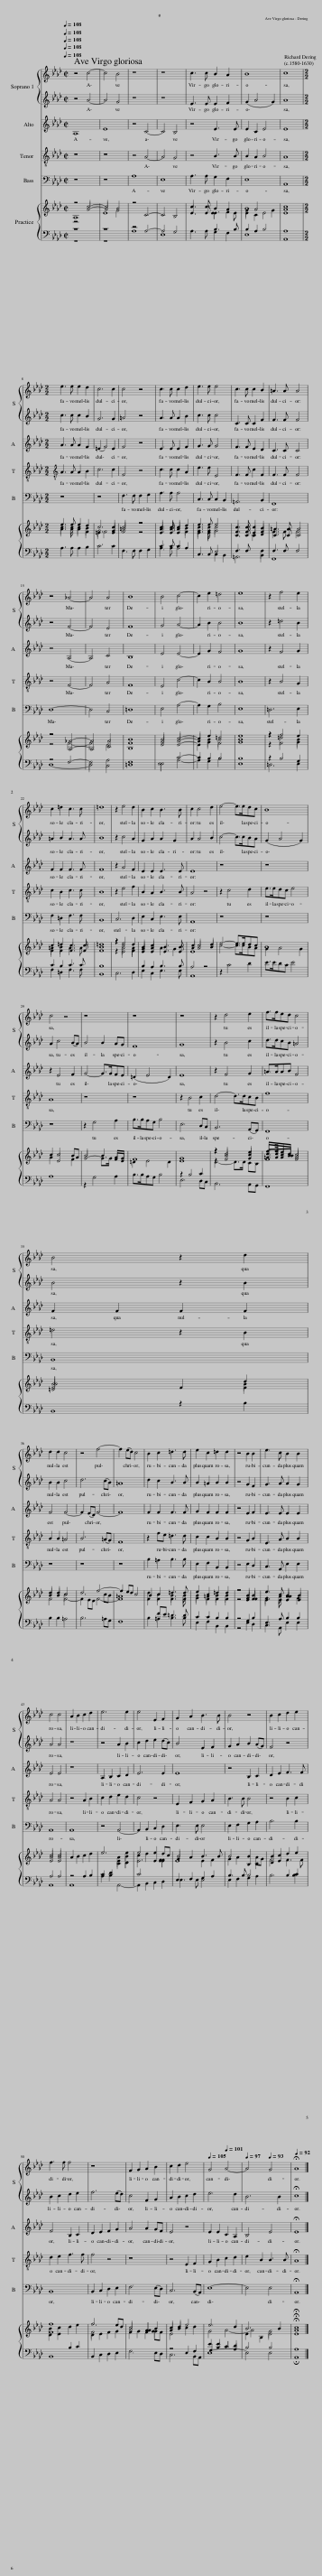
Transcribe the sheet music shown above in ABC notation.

X:1
%%score { 1 | 2 } 3 4 5 { ( 6 7 8 ) | ( 9 10 ) }
L:1/8
Q:1/4=108
M:2/2
I:linebreak $
K:Ab
V:1 treble
V:2 treble
V:3 treble
V:4 treble-8
V:5 bass
V:6 treble
V:7 treble
V:8 treble
V:9 bass
V:10 bass
V:1
 z4 c4- | c4 B4 | z8 | z8 | c3 c B2 A2 | %5
 B8 | c8 |$[M:2/2] e3 e e2 d2 | c6 c2 | c4 z4 | %10
 c3 c c2 d2 | e3 e e4 | c3 c c2 B2 | =A3 A A4 |$ z4 _A4- | %15
 A4 A4 | B8 | B4 c4- | c2 e2 =d4 | e8 | %20
 z2 f4 e2 |$ c2 =d2 c3 c | =d8 | z2 e4 d2 | B2 c2 B3 B | %25
 c2 c4 d2 | e4- e>edc | B8 |$ c4 z4 | z8 | %30
 z8 | z8 | z2 d4 e2 | f>fed c4 |$ B4 z2 d2 |$ %35
 d2 d2 c4 | z4 f4- | f2 (ed) c4 | B2 c2 =d3 d | e2 c2 =d2 d2 | %40
 z4 B2 B2 | e3 c B2 B2 |$ c4 c4 | A2 B2 c2 d2 | e6 e2 | %45
 e4 E2 F2 | G2 A2 B3 B | B4 z4 | B2 c2 d2 e2 |$ f3 f f4 | %50
 z8 | F2 G2 A2 B2 | c2 d2 e4 |[Q:1/4=105] G4[Q:1/4=101] A4- |[Q:1/4=97] A4[Q:1/4=93] G4 | %55
[Q:1/4=92] !fermata!A8 |] %56
V:2
 z4 A4- | A4 G4 | z8 | z8 | E3 E E2 F2 | %5
 (G2 A4 G2) | A8 |$[M:2/2] c3 c c2 B2 | G6 G2 | =A4 z4 | %10
 A3 A A2 B2 | c3 c c4 | C3 C C2 F2 | F3 F F4 |$ z4 F4- | %15
 F4 E4 | F8 | G4 A4- | A2 B2 B4 | B8 | %20
 z2 =d4 B2 |$ =A2 B2 A3 A | B8 | z2 c4 A2 | G2 A2 A2 G2 | %25
 A2 A4 B2 | c4- c>cBA | (G2 A4 G2) |$ A2 c4 (BA) | B4 B2 AG | %30
 F8 | G8 | z2 B4 c2 | d>dcB =A4 |$ B4 z2 B2 |$ %35
 B2 B2 c4 | d6 (cB) | =A8 | d2 c2 B3 B | B2 =A2 B2 B2 | %40
 z4 G2 F2 | G3 A A2 G2 |$ A4 A4 | z8 | z4 A2 B2 | %45
 c2 d2 e2 (dc) | B4 E2 F2 | G2 A2 B2 (AG) | F4 z4 |$ B2 c2 d2 e2 | %50
 f6 (ed) | c4 F2 G2 | A2 B2 c2 d2 | e6 d2 | B6 B2 | %55
 !fermata!c8 |] %56
V:3
 A,8 | E8 | z4 C4- | C4 B,4 | z4 E3 E | %5
 E2 C2 E4 | E8 |$[M:2/2] A3 A A2 F2 | (=E2 F4) E2 | F4 z4 | %10
 E3 E E2 F2 | G3 G G4 | F3 F E2 D2 | C3 C C4 |$ z4 A,4- | %15
 A,4 C4 | B,8 | E4 E4- | E2 G2 F4 | G8 | %20
 z2 F4 G2 |$ F2 F2 F3 F | F8 | z2 A4 F2 | E2 E2 E3 E | %25
 E8 | z8 | z8 |$ z2 E4 F2 | G4- G>GFE | %30
 (=D2 E4 D2) | E8 | z2 F4 G2 | =A>AAB F4 |$ F2 F2 F2 F2 |$ %35
 F4 F4- | F2 (ED) F4- | F8 | F2 F2 F3 F | G2 F2 F2 F2 | %40
 z4 E2 F2 | E3 E E2 E2 |$ E4 E4 | z8 | A,2 B,2 C2 D2 | %45
 E6 E2 | E8 | z4 B,2 C2 | D2 E2 F3 F |$ F4 B,2 C2 | %50
 D2 E2 F2 G2 | A4 A2 GF | E4 z4 | E2 E2 C2 A,2 | B,4 E4 | %55
 !fermata!E8 |] %56
V:4
 z8 | z8 | z4 A4- | A4 G4 | z4 B3 B | %5
 B2 A2 B4 | A8 |$[M:2/2][K:treble-8] A3 A A2 B2 | c6 c2 | F4 z4 | %10
 c3 c c2 A2 | e3 e E4 | F3 F c2 F2 | F3 F F4 |$ z4 F4- | %15
 F4 A4 | F8 | E4 c4- | c2 B2 B4 | B8 | %20
 z2 B4 G2 |$ c2 B2 c3 c | B8 | z2 e4 f2 | B2 A2 B3 B | %25
 A4 z4 | z2 c4 d2 | e>edc e4 |$ A8 | z8 | %30
 z8 | z2 B4 c2 | d4- d>dcB | f8 |$ =d4 z2 B2 |$ %35
 B2 B2 =A4 | B6 (=AG) | F8 | z2 fe =d3 d | c2 c2 B2 B2 | %40
 z4 G2 B2 | E3 A B2 B2 |$ A4 A4 | z4 A2 B2 | c2 d2 e2 d2 | %45
 c4 z4 | E2 F2 G2 A2 | B3 B B4 | z4 B2 c2 |$ d2 e2 f3 f | %50
 f4 z4 | z8 | z4 E2 F2 | G2 B2 c2 d2 | e2 B2 B3 B | %55
 !fermata!A8 |] %56
V:5
 z8 | z8 | A,8 | E,8 | A,3 A, G,2 F,2 | %5
 E,8 | A,,8 |$[M:2/2] z8 | z8 | F,3 F, F,2 G,2 | %10
 A,3 A, A,4 | C,3 C, C,2 B,,2 | =A,,6 B,,2 | F,,8 |$ D,8- | %15
 D,4 C,4 | =D,8 | E,4 A,4- | A,2 G,2 B,4 | E,8 | %20
 =D,6 E,2 |$ F,2 =D,2 F,3 F, | B,,8 | C,6 D,2 | E,2 C,2 E,3 E, | %25
 A,,8 | z8 | z8 |$ z8 | z2 G,4 A,2 | %30
 B,>B,A,G, B,4 | E,6 D,C, | B,,6 (A,,G,,) | F,,8 |$ B,,8 |$ %35
 z8 | z8 | z8 | B,2 =A,2 B,3 B, | E,2 F,2 B,,2 B,,2 | %40
 z4 E,2 D,2 | C,3 A,, E,2 E,2 |$ A,,8 | A,,8 | z4 A,,4- | %45
 A,,2 B,,2 C,2 D,2 | E,3 E, E,4 | E,2 F,2 G,2 A,2 | B,6 B,2 |$ B,,8 | %50
 B,,2 C,2 D,2 E,2 | F,6 (E,D,) | C,6 (B,,A,,) | E,8- | E,4 E,4 | %55
 !fermata!A,,8 |] %56
V:6
 z4 c4- | c4 B4 | x8 | x8 | c3 c B2 A2 | %5
 B8 | c8 |$[M:2/2] e3 e e2 d2 | c6 c2 | c4 z4 | %10
 c3 c c2 d2 | e3 e e4 | c3 c c2 B2 | =A3 A A4 |$ z4 _A4- | %15
 A4 A4 | B8 | B4 c4- | c2 e2 =d4 | e8 | %20
 z2 f4 e2 |$ c2 =d2 c3 c | =d8 | z2 e4 d2 | B2 c2 B3 B | %25
 c2 c4 d2 | e4- e>edc | B8 |$ c2 x6 | x8 | %30
 x8 | x8 | z2 d4 e2 | f>fed c4 |$ B4 x2 d2 |$ %35
 d2 d2 c4 | x4 f4- | f2 ed c4 | B2 c2 =d3 d | e2 c2 =d2 d2 | %40
 z4 B2 B2 | e3 c [AB]2 B2 |$ c4 c4 | A2 B2 c2 d2 | e6 e2 | %45
 e4 E2 [EF]2 | G2 A2 B3 B | B4 x4 | B2 c2 d2 e2 |$ f8 | %50
 x8 | F2 G2 A2 B2 | c2 d2 e4 | G4 A4- | A4 G4 | %55
 !fermata!A8 |] %56
V:7
 z4 A4- | A4 G4 | x8 | x8 | E3 E E2 F2 | %5
 G2 A4 G2 | A8 |$[M:2/2] c3 c c2 B2 | G6 G2 | =A4 z4 | %10
 A3 A A2 B2 | c3 c c4 | C3 C C2 F2 | F3 F F4 |$ z4 F4- | %15
 F4 E4 | F8 | G4 A4- | A2 B2 B4 | B8 | %20
 z2 =d4 B2 |$ =A2 B2 A3 A | B8 | z2 c4 A2 | G2 A2 A2 G2 | %25
 A2 A4 B2 | c4- c>cBA | G2 A4 G2 |$ A2 c4 BA | B4 B2 AG | %30
 F8 | G8 | z2 B4 c2 | d>dcB =A4 |$ B4 x2 B2 |$ %35
 B2 B2 c4 | d6 cB | =A8 | d2 c2 B3 B | B2 =A2 B2 B2 | %40
 z4 G2 F2 | G3 A A2 G2 |$ A4 A4 | x8 | x4 A2 B2 | %45
 c2 d2 e2 dc | B4 E2 F2 | G2 A2 B2 AG | F4 x4 |$ B2 c2 d2 e2 | %50
 f6 ed | c4 F2 G2 | A2 B2 c2 d2 | e6 d2 | B6 B2 | %55
 !fermata!c8 |] %56
V:8
 A,8 | E8 | z4 C4- | C4 B,4 | x4 E3 E | %5
 E2 C2 E4 | E8 |$[M:2/2] A3 A A2 F2 | =E2 F4 E2 | F4 z4 | %10
 E3 E E2 F2 | G3 G G4 | F3 F E2 D2 | C3 C C4 |$ z4 A,4- | %15
 A,4 C4 | B,8 | E4 E4- | E2 G2 F4 | G8 | %20
 z2 F4 G2 |$ F2 F2 F3 F | F8 | z2 A4 F2 | E2 E2 E3 E | %25
 E8 | x8 | x8 |$ x2 E4 F2 | G4- G>G FE | %30
 =D2 E4 D2 | E8 | z2 F4 G2 | =A>AAB F4 |$ F4 F2 F2 |$ %35
 F4 F4- | F2 ED F4- | F8 | F2 F2 F3 F | G2 F2 F2 F2 | %40
 z4 E2 F2 | E3 E E2 E2 |$ E4 E4 | x8 |[I:staff +1] A,2 B,2[I:staff -1] C2 D2 | %45
 E6 [EF]2 | E8 | x4 B,2 C2 | D2 E2 F3 F |$ D2 E2[I:staff +1] B,2 C2 | %50
[I:staff -1] D2 E2 F2 G2 | A4 A2 GF | E4 x4 |[I:staff +1] E2 E2 C2 A,2 | B,4[I:staff -1] E4 | %55
 !fermata!E8 |] %56
V:9
 z8 | z8 | z4 A,4- | A,4 G,4 | x4 B,3 B, | %5
 B,2 A,2 B,4 | A,8 |$[M:2/2] A,3 A, A,2 B,2 | C6 C2 | x8 | %10
 C3 C C2 A,2 |[I:staff -1] E3 E[I:staff +1] E,4 | F,3 F,[I:staff -1] C2[I:staff +1] F,2 | F,3 F, F,4 |$ z4 F,4- | %15
 F,4 A,4 | F,8 | E,4 C4- | C2 B,2 B,4 | B,8 | %20
 z2 B,4 G,2 |$ C2 B,2 C3 C | B,8 | x2[I:staff -1] E4 F2 |[I:staff +1] B,2 A,2 B,3 B, | %25
 A,4 z4 | z2 C4 D2 | E>EDC E4 |$ A,8 | x8 | %30
 x8 | z2 B,4 C2 |[I:staff -1] D4- D>D CB, | F8 |$ =D4[I:staff +1] z2 B,2 |$ %35
 B,2 B,2 =A,4 | B,6 =A,G, | F,8 | x2 FE =D3 D | C2 C2 B,2 B,2 | %40
 z4 G,2 B,2 | E,3 A, B,2 B,2 |$ A,4 A,4 | z4 A,2 B,2 | C2 D2[I:staff -1] E2 D2 | %45
[I:staff +1] C4 x4 | E,2 F,2 G,2 A,2 | B,3 B, B,4 | x4 B,2 C2 |$[I:staff -1] F8 | %50
 F4[I:staff +1] x4 | x8 | z4 E,2 F,2 | G,2 B,2 C2 D2 |[I:staff -1] E2 B,2[I:staff +1] B,4 | %55
 A,8 |] %56
V:10
 z8 | z8 | A,8 | E,8 | A,3 A, G,2 F,2 | %5
 E,8 | A,,8 |$[M:2/2] x8 | x8 | F,3 F, F,2 G,2 | %10
 A,3 A, A,4 | C,3 C, C,2 B,,2 | =A,,6 B,,2 | F,,8 |$ D,8- | %15
 D,4 C,4 | =D,8 | E,4 A,4- | A,2 G,2 B,4 | E,8 | %20
 =D,6 E,2 |$ F,2 =D,2 F,3 F, | B,,8 | C,6 D,2 | E,2 C,2 E,3 E, | %25
 A,,8 | x8 | x8 |$ x8 | z2 G,4 A,2 | %30
 B,>B,A,G, B,4 | E,6 D,C, | B,,6 A,,G,, | F,,8 |$ B,,8 |$ %35
 x8 | x8 | x8 | B,2 =A,2 B,3 B, | E,2 F,2 B,,2 B,,2 | %40
 z4 E,2 D,2 | C,3 A,, E,2 E,2 |$ A,,8 | A,,8 | x4 A,,4- | %45
 A,,2 B,,2 C,2 D,2 | E,3 E, E,4 | E,2 F,2 G,2 A,2 | B,6 [B,C]2 |$ B,,8 | %50
 B,,2 C,2 D,2 E,2 | F,6 E,D, | C,6 B,,A,, | E,8- | E,4 E,4 | %55
 !fermata!A,,8 |] %56
